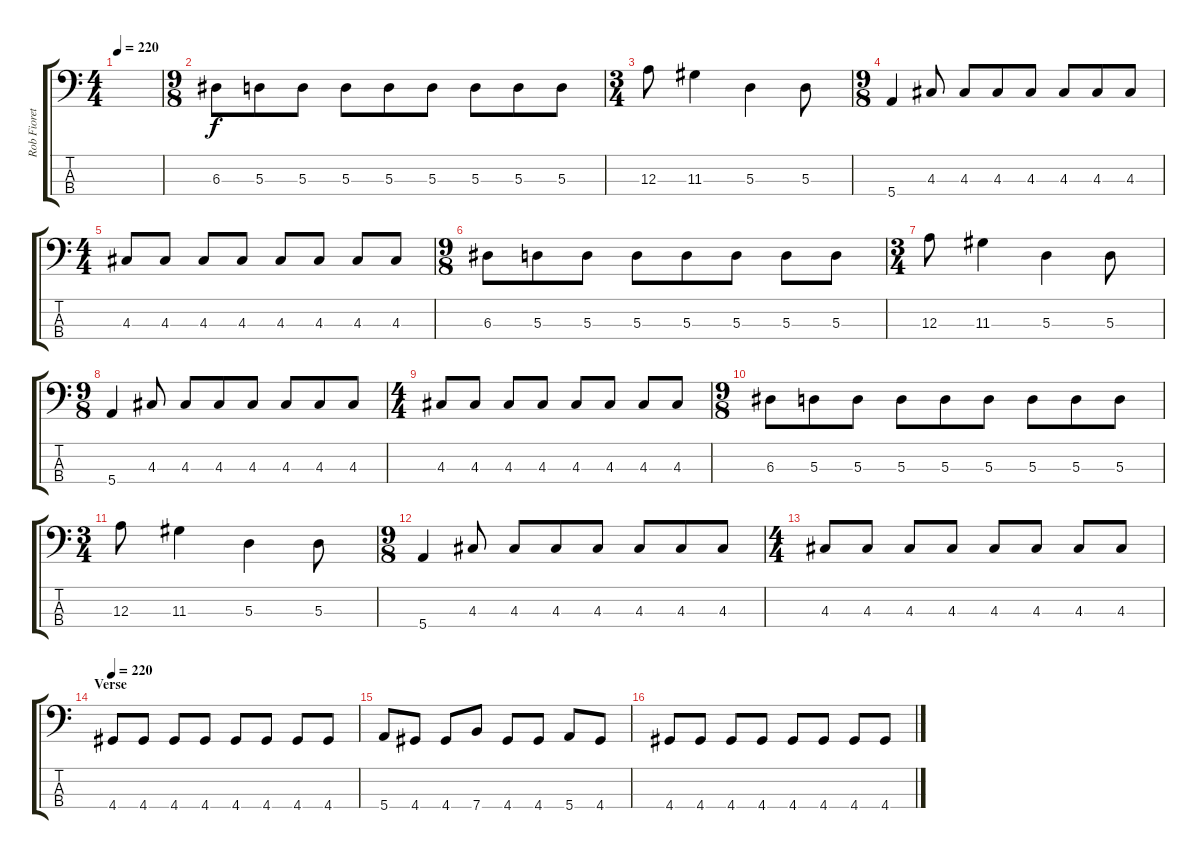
\track ("Rob Fioretti" "Rob Fioret") {instrument electricbasspick}
\staff {score tabs}
\tuning (G2 D2 A1 E1) {hide}
\ts (4 4)
\tempo 220
\clef f4
\ks c
|
\ts (9 8)
6.3.8 5.3.8 5.3.8 5.3.8 5.3.8 5.3.8 5.3.8 5.3.8 5.3.8 |
\ts (3 4)
12.3.8 11.3.4 5.3.4 5.3.8 |
\ts (9 8)
5.4.4 4.3.8 4.3.8 4.3.8 4.3.8 4.3.8 4.3.8 4.3.8 |
\ts (4 4)
4.3.8 4.3.8 4.3.8 4.3.8 4.3.8 4.3.8 4.3.8 4.3.8 |
\ts (9 8)
6.3.8 5.3.8 5.3.8 5.3.8 5.3.8 5.3.8 5.3.8 5.3.8 |
\ts (3 4)
12.3.8 11.3.4 5.3.4 5.3.8 |
\ts (9 8)
5.4.4 4.3.8 4.3.8 4.3.8 4.3.8 4.3.8 4.3.8 4.3.8 |
\ts (4 4)
4.3.8 4.3.8 4.3.8 4.3.8 4.3.8 4.3.8 4.3.8 4.3.8 |
\ts (9 8)
6.3.8 5.3.8 5.3.8 5.3.8 5.3.8 5.3.8 5.3.8 5.3.8 5.3.8 |
\ts (3 4)
12.3.8 11.3.4 5.3.4 5.3.8 |
\ts (9 8)
5.4.4 4.3.8 4.3.8 4.3.8 4.3.8 4.3.8 4.3.8 4.3.8 |
\ts (4 4)
4.3.8 4.3.8 4.3.8 4.3.8 4.3.8 4.3.8 4.3.8 4.3.8 |
\section ("" "Verse")
\tempo 220
4.4.8 4.4.8 4.4.8 4.4.8 4.4.8 4.4.8 4.4.8 4.4.8 |
5.4.8 4.4.8 4.4.8 7.4.8 4.4.8 4.4.8 5.4.8 4.4.8 |
4.4.8 4.4.8 4.4.8 4.4.8 4.4.8 4.4.8 4.4.8 4.4.8
